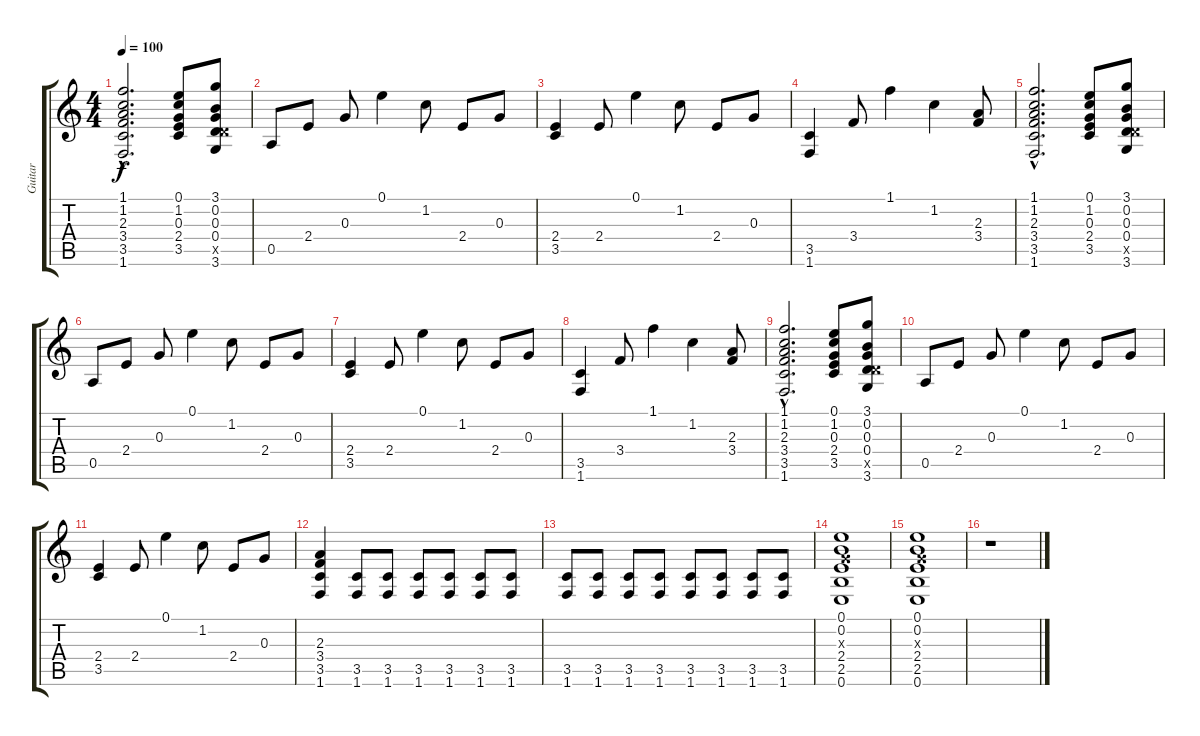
\track ("Guitar " "Guitar ") {instrument distortionguitar}
\staff {score tabs}
\tuning (E4 B3 G3 D3 A2 E2) {hide}
\ts (4 4)
\tempo 100
\clef g2
\ks c
(1.1{hac} 1.2{hac} 2.3{hac} 3.4{hac} 3.5{hac} 1.6{hac}).2{d dy f} (0.1 1.2 0.3 2.4 3.5).8 (3.1 0.2 0.3 0.4 5.5{x} 3.6).8 |
0.5.8{volume 16} 2.4.8 0.3.8 0.1.4 1.2.8 2.4.8 0.3.8 |
(2.4 3.5).4 2.4.8 0.1.4 1.2.8 2.4.8 0.3.8 |
(3.5 1.6).4 3.4.8 1.1.4 1.2.4 (2.3 3.4).8 |
(1.1{hac} 1.2{hac} 2.3{hac} 3.4{hac} 3.5{hac} 1.6{hac}).2{d} (0.1 1.2 0.3 2.4 3.5).8 (3.1 0.2 0.3 0.4 5.5{x} 3.6).8 |
0.5.8 2.4.8 0.3.8 0.1.4 1.2.8 2.4.8 0.3.8 |
(2.4 3.5).4 2.4.8 0.1.4 1.2.8 2.4.8 0.3.8 |
(3.5 1.6).4 3.4.8 1.1.4 1.2.4 (2.3 3.4).8 |
(1.1{hac} 1.2{hac} 2.3{hac} 3.4{hac} 3.5{hac} 1.6{hac}).2{d} (0.1 1.2 0.3 2.4 3.5).8 (3.1 0.2 0.3 0.4 5.5{x} 3.6).8 |
0.5.8 2.4.8 0.3.8 0.1.4 1.2.8 2.4.8 0.3.8 |
(2.4 3.5).4 2.4.8 0.1.4 1.2.8 2.4.8 0.3.8 |
(2.3 3.4 3.5 1.6).4 (3.5 1.6).8 (3.5 1.6).8 (3.5 1.6).8 (3.5 1.6).8 (3.5 1.6).8 (3.5 1.6).8 |
(3.5 1.6).8 (3.5 1.6).8 (3.5 1.6).8 (3.5 1.6).8 (3.5 1.6).8 (3.5 1.6).8 (3.5 1.6).8 (3.5 1.6).8 |
(0.1 0.2 0.3{x} 2.4 2.5 0.6).1 |
(0.1 0.2 0.3{x} 2.4 2.5 0.6).1 |
r.1
